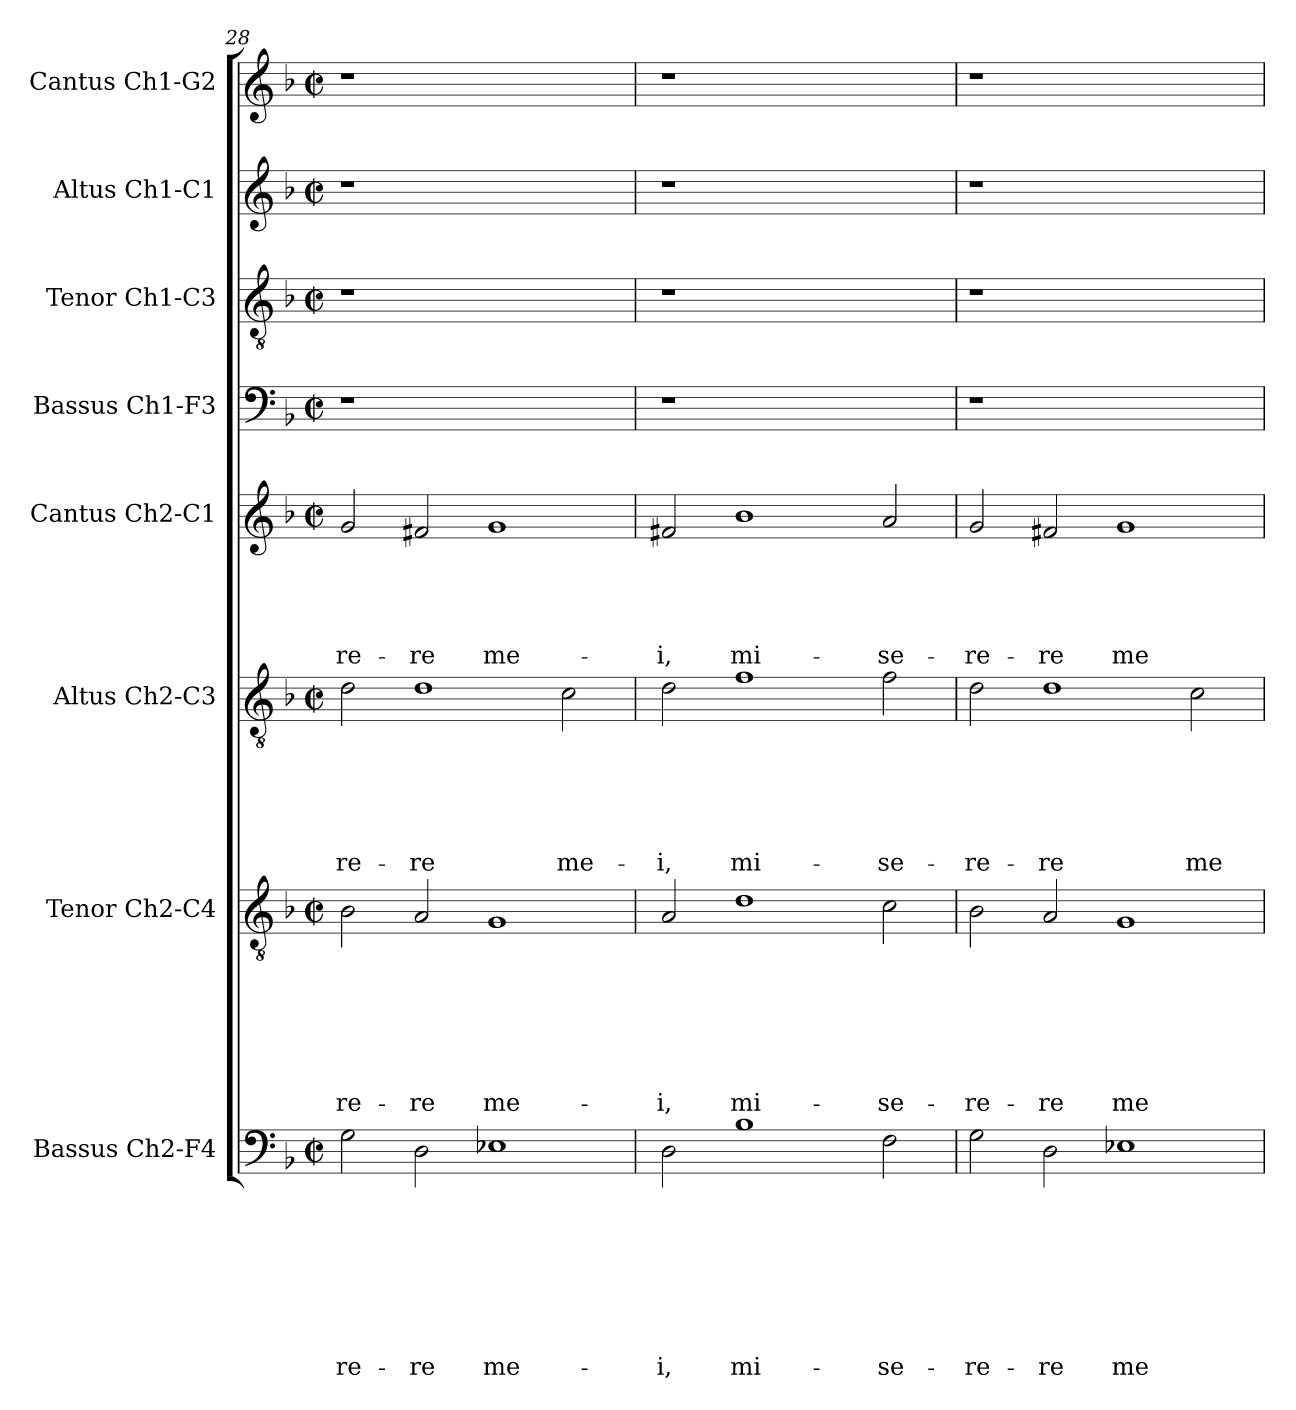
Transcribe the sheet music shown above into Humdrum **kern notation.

**kern	**text	**text	**text	**text	**text	**text	**text	**text	**kern	**text	**text	**text	**text	**text	**text	**text	**kern	**text	**text	**text	**text	**text	**text	**kern	**text	**text	**text	**text	**text	**kern	**kern	**kern	**kern
*part8	*part8	*part8	*part8	*part8	*part8	*part8	*part8	*part8	*part7	*part7	*part7	*part7	*part7	*part7	*part7	*part7	*part6	*part6	*part6	*part6	*part6	*part6	*part6	*part5	*part5	*part5	*part5	*part5	*part5	*part4	*part3	*part2	*part1
*staff8	*staff8	*staff8	*staff8	*staff8	*staff8	*staff8	*staff8	*staff8	*staff7	*staff7	*staff7	*staff7	*staff7	*staff7	*staff7	*staff7	*staff6	*staff6	*staff6	*staff6	*staff6	*staff6	*staff6	*staff5	*staff5	*staff5	*staff5	*staff5	*staff5	*staff4	*staff3	*staff2	*staff1
*I"Bassus Ch2-F4	*	*	*	*	*	*	*	*	*I"Tenor Ch2-C4	*	*	*	*	*	*	*	*I"Altus Ch2-C3	*	*	*	*	*	*	*I"Cantus Ch2-C1	*	*	*	*	*	*I"Bassus Ch1-F3	*I"Tenor Ch1-C3	*I"Altus Ch1-C1	*I"Cantus Ch1-G2
*I'B2	*	*	*	*	*	*	*	*	*I'T2	*	*	*	*	*	*	*	*I'A2	*	*	*	*	*	*	*I'C2	*	*	*	*	*	*I'B	*I'T	*I'A	*I'C
*clefF4	*	*	*	*	*	*	*	*	*clefGv2	*	*	*	*	*	*	*	*clefGv2	*	*	*	*	*	*	*clefG2	*	*	*	*	*	*clefF4	*clefGv2	*clefG2	*clefG2
*k[b-]	*	*	*	*	*	*	*	*	*k[b-]	*	*	*	*	*	*	*	*k[b-]	*	*	*	*	*	*	*k[b-]	*	*	*	*	*	*k[b-]	*k[b-]	*k[b-]	*k[b-]
*F:	*	*	*	*	*	*	*	*	*F:	*	*	*	*	*	*	*	*F:	*	*	*	*	*	*	*F:	*	*	*	*	*	*F:	*F:	*F:	*F:
*M2/2	*	*	*	*	*	*	*	*	*M2/2	*	*	*	*	*	*	*	*M2/2	*	*	*	*	*	*	*M2/2	*	*	*	*	*	*M2/2	*M2/2	*M2/2	*M2/2
*met(c|)	*	*	*	*	*	*	*	*	*met(c|)	*	*	*	*	*	*	*	*met(c|)	*	*	*	*	*	*	*met(c|)	*	*	*	*	*	*met(c|)	*met(c|)	*met(c|)	*met(c|)
=28	=28	=28	=28	=28	=28	=28	=28	=28	=28	=28	=28	=28	=28	=28	=28	=28	=28	=28	=28	=28	=28	=28	=28	=28	=28	=28	=28	=28	=28	=28	=28	=28	=28
!	!	!	!	!	!	!	!	!LO:LY:b	!	!	!	!	!	!	!	!LO:LY:b	!	!	!	!	!	!	!LO:LY:b	!	!	!	!	!	!LO:LY:b	!	!	!	!
2G\	.	.	.	.	.	.	.	-re-	2B-\	.	.	.	.	.	.	-re-	2d\	.	.	.	.	.	-re-	2g/	.	.	.	.	-re-	1r	1r	1r	1r
!	!	!	!	!	!	!	!	!LO:LY:b	!	!	!	!	!	!	!	!LO:LY:b	!	!	!	!	!	!	!LO:LY:b	!	!	!	!	!	!LO:LY:b	!	!	!	!
2D\	.	.	.	.	.	.	.	-re	2A/	.	.	.	.	.	.	-re	1d	.	.	.	.	.	-re	2f#X/	.	.	.	.	-re	.	.	.	.
!	!	!	!	!	!	!	!	!LO:LY:b	!	!	!	!	!	!	!	!LO:LY:b	!	!	!	!	!	!	!	!	!	!	!	!	!LO:LY:b	!	!	!	!
1E-X	.	.	.	.	.	.	.	me-	1G	.	.	.	.	.	.	me-	.	.	.	.	.	.	.	1g	.	.	.	.	me-	1ryy	1ryy	1ryy	1ryy
!	!	!	!	!	!	!	!	!	!	!	!	!	!	!	!	!	!	!	!	!	!	!	!LO:LY:b	!	!	!	!	!	!	!	!	!	!
.	.	.	.	.	.	.	.	.	.	.	.	.	.	.	.	.	2c\	.	.	.	.	.	me-	.	.	.	.	.	.	.	.	.	.
!!LO:PB:g=z
=29	=29	=29	=29	=29	=29	=29	=29	=29	=29	=29	=29	=29	=29	=29	=29	=29	=29	=29	=29	=29	=29	=29	=29	=29	=29	=29	=29	=29	=29	=29	=29	=29	=29
!	!	!	!	!	!	!	!	!LO:LY:b	!	!	!	!	!	!	!	!LO:LY:b	!	!	!	!	!	!	!LO:LY:b	!	!	!	!	!	!LO:LY:b	!	!	!	!
2D\	.	.	.	.	.	.	.	-i,	2A/	.	.	.	.	.	.	-i,	2d\	.	.	.	.	.	-i,	2f#X/	.	.	.	.	-i,	1r	1r	1r	1r
!	!	!	!	!	!	!	!	!LO:LY:b	!	!	!	!	!	!	!	!LO:LY:b	!	!	!	!	!	!	!LO:LY:b	!	!	!	!	!	!LO:LY:b	!	!	!	!
1B-	.	.	.	.	.	.	.	mi-	1d	.	.	.	.	.	.	mi-	1f	.	.	.	.	.	mi-	1b-	.	.	.	.	mi-	.	.	.	.
.	.	.	.	.	.	.	.	.	.	.	.	.	.	.	.	.	.	.	.	.	.	.	.	.	.	.	.	.	.	1ryy	1ryy	1ryy	1ryy
!	!	!	!	!	!	!	!	!LO:LY:b	!	!	!	!	!	!	!	!LO:LY:b	!	!	!	!	!	!	!LO:LY:b	!	!	!	!	!	!LO:LY:b	!	!	!	!
2F\	.	.	.	.	.	.	.	-se-	2c\	.	.	.	.	.	.	-se-	2f\	.	.	.	.	.	-se-	2a/	.	.	.	.	-se-	.	.	.	.
=30	=30	=30	=30	=30	=30	=30	=30	=30	=30	=30	=30	=30	=30	=30	=30	=30	=30	=30	=30	=30	=30	=30	=30	=30	=30	=30	=30	=30	=30	=30	=30	=30	=30
!	!	!	!	!	!	!	!	!LO:LY:b	!	!	!	!	!	!	!	!LO:LY:b	!	!	!	!	!	!	!LO:LY:b	!	!	!	!	!	!LO:LY:b	!	!	!	!
2G\	.	.	.	.	.	.	.	-re-	2B-\	.	.	.	.	.	.	-re-	2d\	.	.	.	.	.	-re-	2g/	.	.	.	.	-re-	1r	1r	1r	1r
!	!	!	!	!	!	!	!	!LO:LY:b	!	!	!	!	!	!	!	!LO:LY:b	!	!	!	!	!	!	!LO:LY:b	!	!	!	!	!	!LO:LY:b	!	!	!	!
2D\	.	.	.	.	.	.	.	-re	2A/	.	.	.	.	.	.	-re	1d	.	.	.	.	.	-re	2f#X/	.	.	.	.	-re	.	.	.	.
!	!	!	!	!	!	!	!	!LO:LY:b	!	!	!	!	!	!	!	!LO:LY:b	!	!	!	!	!	!	!	!	!	!	!	!	!LO:LY:b	!	!	!	!
1E-X	.	.	.	.	.	.	.	me-	1G	.	.	.	.	.	.	me-	.	.	.	.	.	.	.	1g	.	.	.	.	me-	1ryy	1ryy	1ryy	1ryy
!	!	!	!	!	!	!	!	!	!	!	!	!	!	!	!	!	!	!	!	!	!	!	!LO:LY:b	!	!	!	!	!	!	!	!	!	!
.	.	.	.	.	.	.	.	.	.	.	.	.	.	.	.	.	2c\	.	.	.	.	.	me-	.	.	.	.	.	.	.	.	.	.
=	=	=	=	=	=	=	=	=	=	=	=	=	=	=	=	=	=	=	=	=	=	=	=	=	=	=	=	=	=	=	=	=	=
*-	*-	*-	*-	*-	*-	*-	*-	*-	*-	*-	*-	*-	*-	*-	*-	*-	*-	*-	*-	*-	*-	*-	*-	*-	*-	*-	*-	*-	*-	*-	*-	*-	*-
